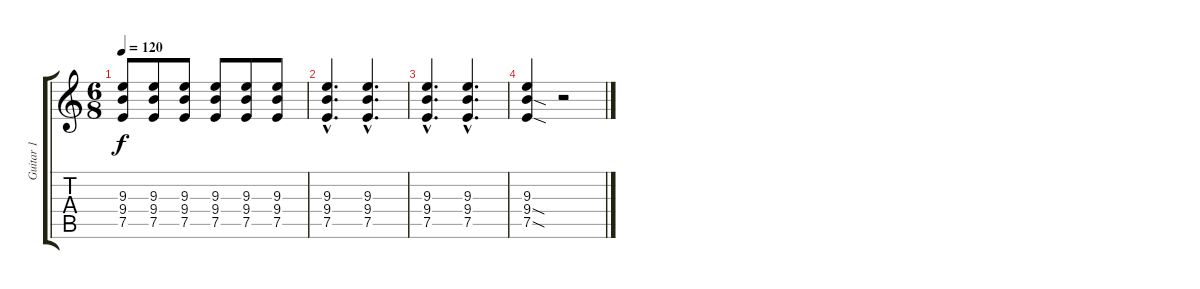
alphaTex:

\track ("Guitar 1" "Guitar 1") {instrument electricguitarclean}
\staff {score tabs}
\tuning (E4 B3 G3 D3 A2 E2) {hide}
\ts (6 8)
\tempo 120
\clef g2
\ks c
(9.3 9.4 7.5).8{dy f} (9.3 9.4 7.5).8 (9.3 9.4 7.5).8 (9.3 9.4 7.5).8 (9.3 9.4 7.5).8 (9.3 9.4 7.5).8 |
(9.3{hac} 9.4{hac} 7.5{hac}).4{d} (9.3{hac} 9.4{hac} 7.5{hac}).4{d} |
(9.3{hac} 9.4{hac} 7.5{hac}).4{d} (9.3{hac} 9.4{hac} 7.5{hac}).4{d} |
(9.3 9.4{sod} 7.5{sod}).4 r.2
